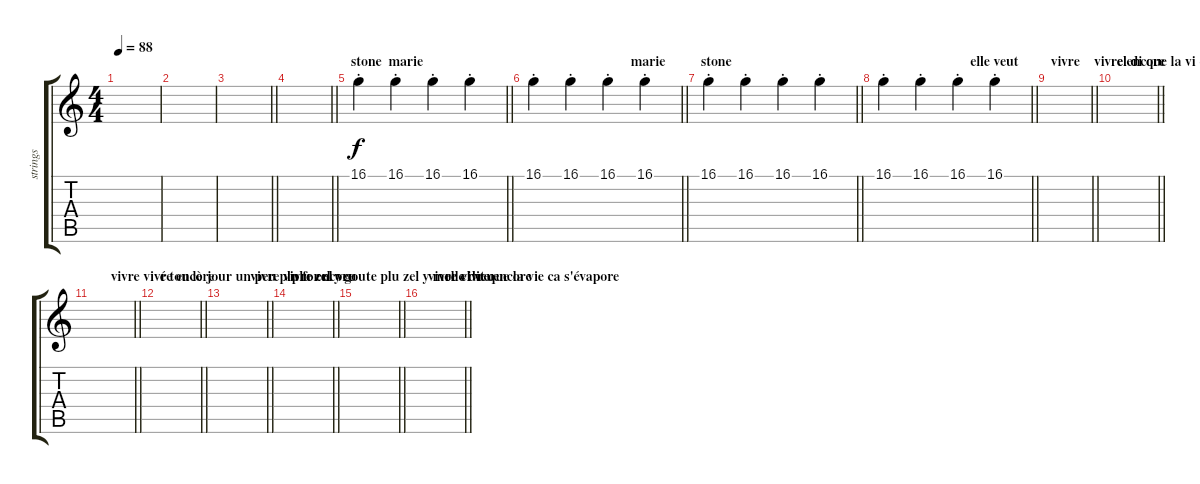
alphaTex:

\track ("strings" "strings") {instrument stringensemble1}
\staff {score tabs}
\tuning (Eb4 Bb3 Gb3 Db3 Ab2 Eb2) {hide}
\ts (4 4)
\tempo 88
\clef g2
\ks c
|
|
\barLineRight lightlight
|
\section ("" "                            marie ")
\barLineRight lightlight
|
\section ("" "stone")
\barLineRight lightlight
16.1{st}.4 16.1{st}.4 16.1{st}.4 16.1{st}.4 |
\section ("" "                              marie")
\barLineRight lightlight
16.1{st}.4 16.1{st}.4 16.1{st}.4 16.1{st}.4 |
\section ("" "stone")
\barLineRight lightlight
16.1{st}.4 16.1{st}.4 16.1{st}.4 16.1{st}.4 |
\section ("" "                           elle veut")
\barLineRight lightlight
16.1{st}.4 16.1{st}.4 16.1{st}.4 16.1{st}.4 |
\section ("" "vivre    vivre encore")
\barLineRight lightlight
|
\section ("" "el di que la vi ca se dévor el veu")
\barLineRight lightlight
|
\section ("" "     vivre vivre encore")
\barLineRight lightlight
|
\section ("" "é tou lè jour un peu plu for el veu")
\barLineRight lightlight
|
\section ("" "       vivre vivre encore")
\barLineRight lightlight
|
\section ("" "plu zel y goute plu zel y mor el veu")
\barLineRight lightlight
|
\section ("" "                    vivre vivre encore")
\barLineRight lightlight
|
\section ("" "      elle dit que la vie ca s'évapore")
\barLineRight lightlight
